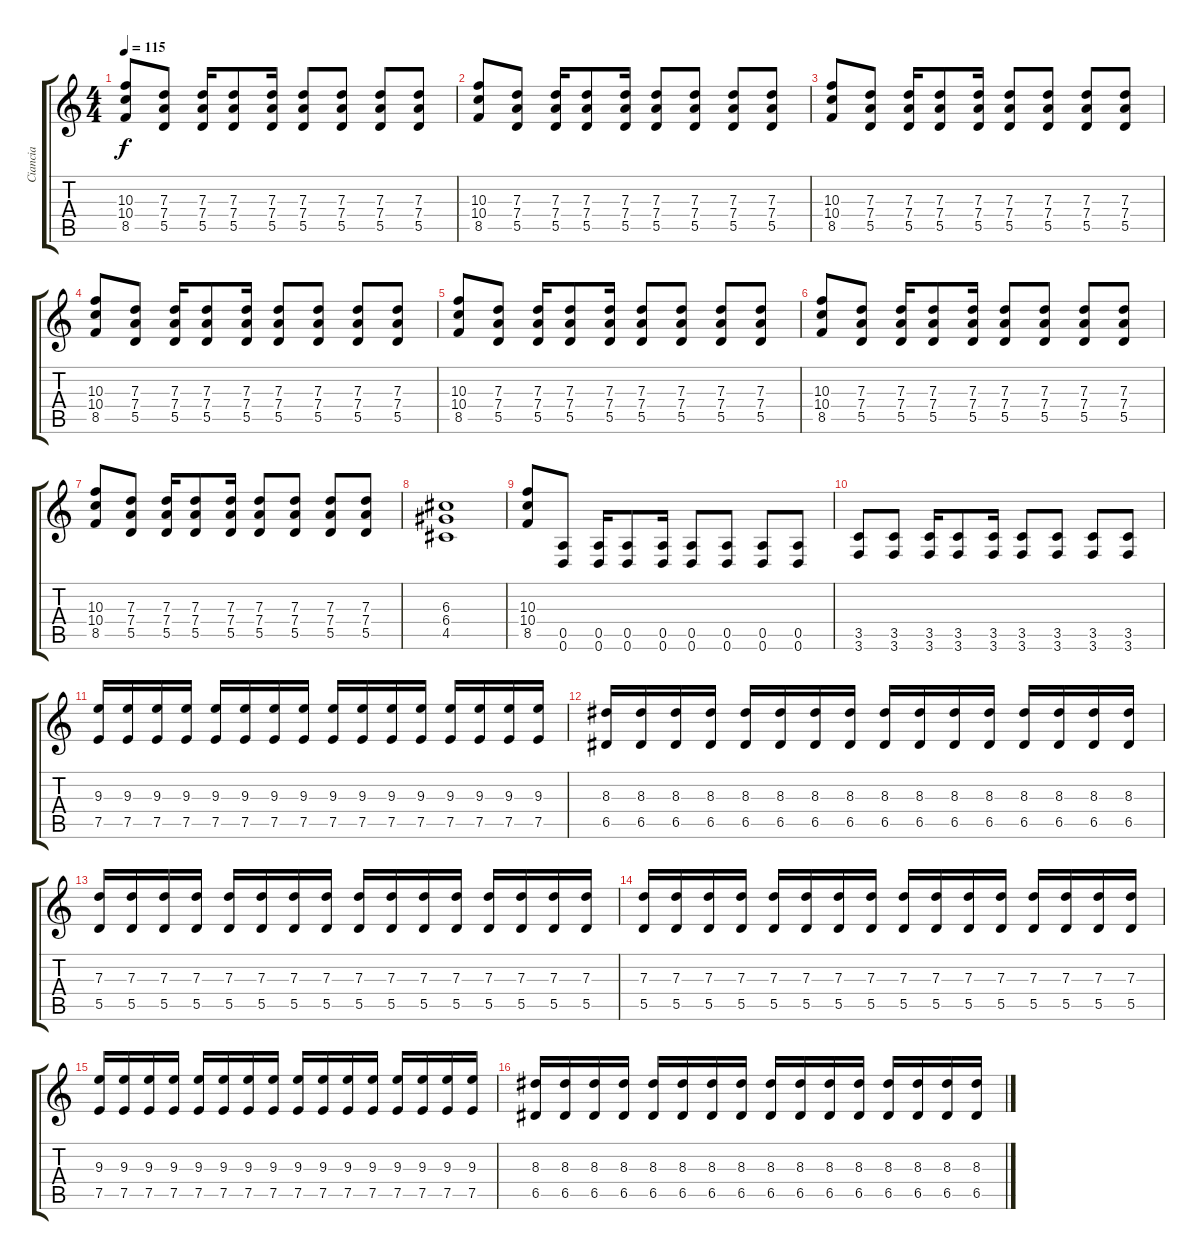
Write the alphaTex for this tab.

\track ("Ciancia" "Ciancia") {instrument distortionguitar}
\staff {score tabs}
\tuning (E4 B3 G3 D3 A2 D2) {hide}
\ts (4 4)
\tempo 115
\clef g2
\ks c
(10.3 10.4 8.5).8{dy f} (7.3 7.4 5.5).8 (7.3 7.4 5.5).16 (7.3 7.4 5.5).8 (7.3 7.4 5.5).16 (7.3 7.4 5.5).8 (7.3 7.4 5.5).8 (7.3 7.4 5.5).8 (7.3 7.4 5.5).8 |
(10.3 10.4 8.5).8 (7.3 7.4 5.5).8 (7.3 7.4 5.5).16 (7.3 7.4 5.5).8 (7.3 7.4 5.5).16 (7.3 7.4 5.5).8 (7.3 7.4 5.5).8 (7.3 7.4 5.5).8 (7.3 7.4 5.5).8 |
(10.3 10.4 8.5).8 (7.3 7.4 5.5).8 (7.3 7.4 5.5).16 (7.3 7.4 5.5).8 (7.3 7.4 5.5).16 (7.3 7.4 5.5).8 (7.3 7.4 5.5).8 (7.3 7.4 5.5).8 (7.3 7.4 5.5).8 |
(10.3 10.4 8.5).8 (7.3 7.4 5.5).8 (7.3 7.4 5.5).16 (7.3 7.4 5.5).8 (7.3 7.4 5.5).16 (7.3 7.4 5.5).8 (7.3 7.4 5.5).8 (7.3 7.4 5.5).8 (7.3 7.4 5.5).8 |
(10.3 10.4 8.5).8 (7.3 7.4 5.5).8 (7.3 7.4 5.5).16 (7.3 7.4 5.5).8 (7.3 7.4 5.5).16 (7.3 7.4 5.5).8 (7.3 7.4 5.5).8 (7.3 7.4 5.5).8 (7.3 7.4 5.5).8 |
(10.3 10.4 8.5).8 (7.3 7.4 5.5).8 (7.3 7.4 5.5).16 (7.3 7.4 5.5).8 (7.3 7.4 5.5).16 (7.3 7.4 5.5).8 (7.3 7.4 5.5).8 (7.3 7.4 5.5).8 (7.3 7.4 5.5).8 |
(10.3 10.4 8.5).8 (7.3 7.4 5.5).8 (7.3 7.4 5.5).16 (7.3 7.4 5.5).8 (7.3 7.4 5.5).16 (7.3 7.4 5.5).8 (7.3 7.4 5.5).8 (7.3 7.4 5.5).8 (7.3 7.4 5.5).8 |
(6.3 6.4 4.5).1 |
(10.3 10.4 8.5).8 (0.5 0.6).8 (0.5 0.6).16 (0.5 0.6).8 (0.5 0.6).16 (0.5 0.6).8 (0.5 0.6).8 (0.5 0.6).8 (0.5 0.6).8 |
(3.5 3.6).8 (3.5 3.6).8 (3.5 3.6).16 (3.5 3.6).8 (3.5 3.6).16 (3.5 3.6).8 (3.5 3.6).8 (3.5 3.6).8 (3.5 3.6).8 |
(9.3 7.5).16 (9.3 7.5).16 (9.3 7.5).16 (9.3 7.5).16 (9.3 7.5).16 (9.3 7.5).16 (9.3 7.5).16 (9.3 7.5).16 (9.3 7.5).16 (9.3 7.5).16 (9.3 7.5).16 (9.3 7.5).16 (9.3 7.5).16 (9.3 7.5).16 (9.3 7.5).16 (9.3 7.5).16 |
(8.3 6.5).16 (8.3 6.5).16 (8.3 6.5).16 (8.3 6.5).16 (8.3 6.5).16 (8.3 6.5).16 (8.3 6.5).16 (8.3 6.5).16 (8.3 6.5).16 (8.3 6.5).16 (8.3 6.5).16 (8.3 6.5).16 (8.3 6.5).16 (8.3 6.5).16 (8.3 6.5).16 (8.3 6.5).16 |
(7.3 5.5).16 (7.3 5.5).16 (7.3 5.5).16 (7.3 5.5).16 (7.3 5.5).16 (7.3 5.5).16 (7.3 5.5).16 (7.3 5.5).16 (7.3 5.5).16 (7.3 5.5).16 (7.3 5.5).16 (7.3 5.5).16 (7.3 5.5).16 (7.3 5.5).16 (7.3 5.5).16 (7.3 5.5).16 |
(7.3 5.5).16 (7.3 5.5).16 (7.3 5.5).16 (7.3 5.5).16 (7.3 5.5).16 (7.3 5.5).16 (7.3 5.5).16 (7.3 5.5).16 (7.3 5.5).16 (7.3 5.5).16 (7.3 5.5).16 (7.3 5.5).16 (7.3 5.5).16 (7.3 5.5).16 (7.3 5.5).16 (7.3 5.5).16 |
(9.3 7.5).16 (9.3 7.5).16 (9.3 7.5).16 (9.3 7.5).16 (9.3 7.5).16 (9.3 7.5).16 (9.3 7.5).16 (9.3 7.5).16 (9.3 7.5).16 (9.3 7.5).16 (9.3 7.5).16 (9.3 7.5).16 (9.3 7.5).16 (9.3 7.5).16 (9.3 7.5).16 (9.3 7.5).16 |
(8.3 6.5).16 (8.3 6.5).16 (8.3 6.5).16 (8.3 6.5).16 (8.3 6.5).16 (8.3 6.5).16 (8.3 6.5).16 (8.3 6.5).16 (8.3 6.5).16 (8.3 6.5).16 (8.3 6.5).16 (8.3 6.5).16 (8.3 6.5).16 (8.3 6.5).16 (8.3 6.5).16 (8.3 6.5).16
